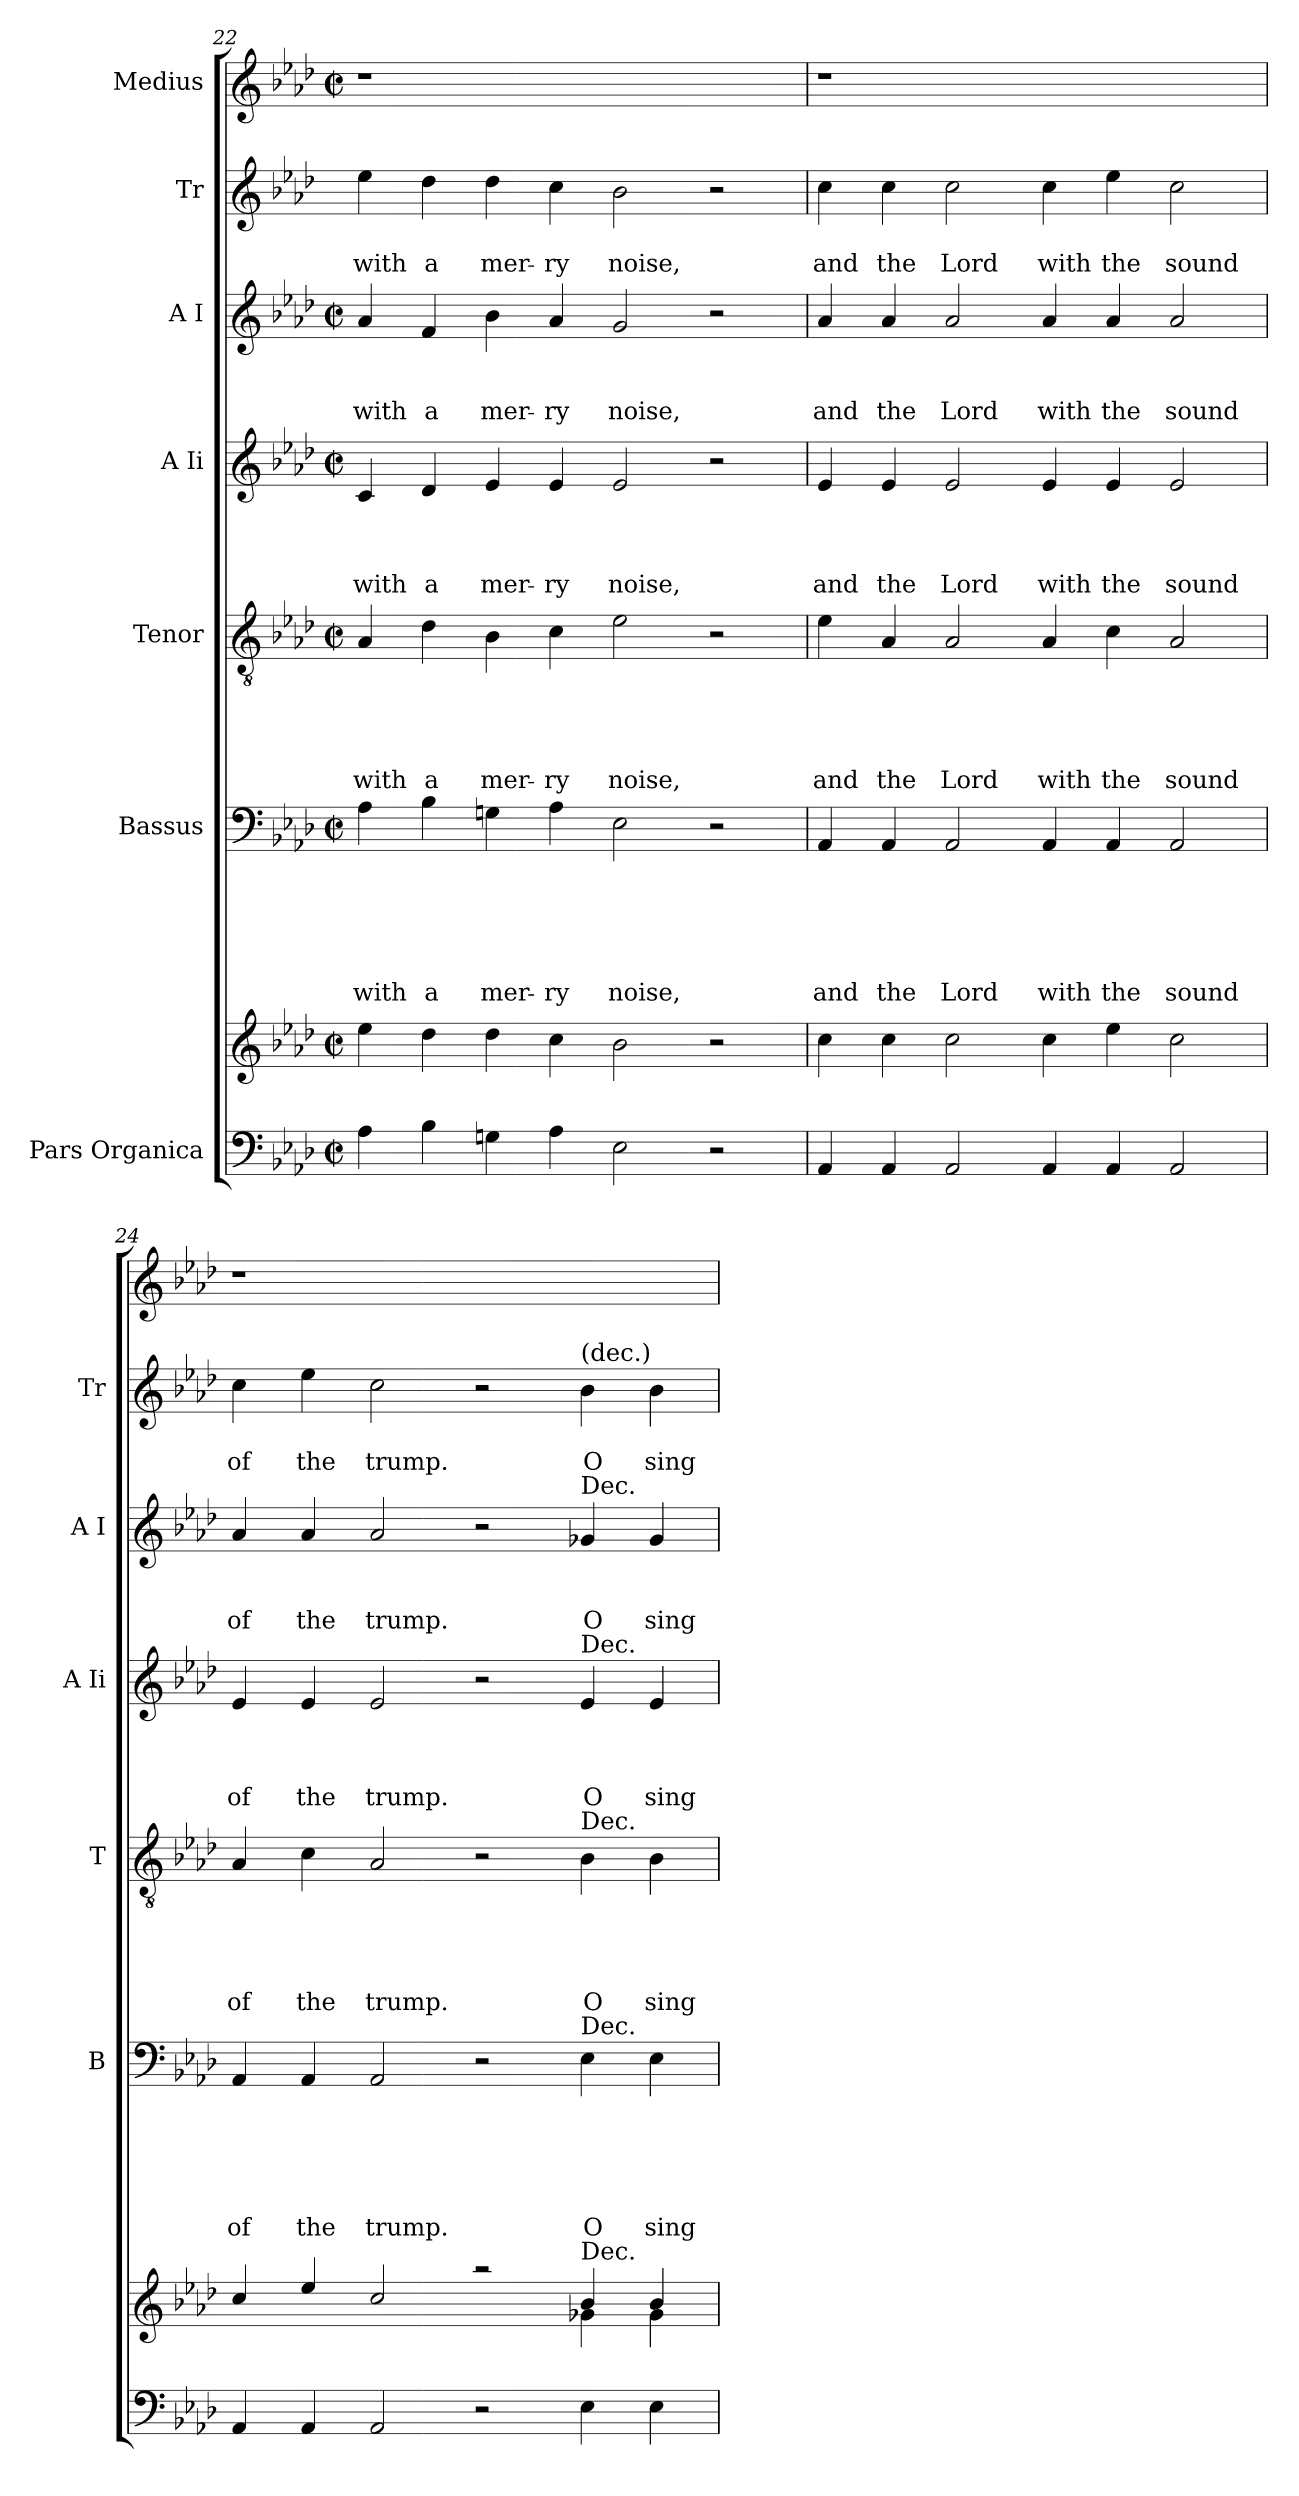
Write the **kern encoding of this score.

**kern	**kern	**kern	**text	**text	**text	**text	**text	**text	**kern	**text	**text	**text	**text	**text	**kern	**text	**text	**text	**text	**kern	**text	**text	**text	**kern	**text	**text	**kern
*part7	*part7	*part6	*part6	*part6	*part6	*part6	*part6	*part6	*part5	*part5	*part5	*part5	*part5	*part5	*part4	*part4	*part4	*part4	*part4	*part3	*part3	*part3	*part3	*part2	*part2	*part2	*part1
*staff8	*staff7	*staff6	*staff6	*staff6	*staff6	*staff6	*staff6	*staff6	*staff5	*staff5	*staff5	*staff5	*staff5	*staff5	*staff4	*staff4	*staff4	*staff4	*staff4	*staff3	*staff3	*staff3	*staff3	*staff2	*staff2	*staff2	*staff1
*I"Pars Organica	*	*I"Bassus	*	*	*	*	*	*	*I"Tenor	*	*	*	*	*	*I"A Ii	*	*	*	*	*I"A I	*	*	*	*I"Tr	*	*	*I"Medius
*	*	*I'B	*	*	*	*	*	*	*I'T	*	*	*	*	*	*I'A Ii	*	*	*	*	*I'A I	*	*	*	*I'Tr	*	*	*
*clefF4	*clefG2	*clefF4	*	*	*	*	*	*	*clefGv2	*	*	*	*	*	*clefG2	*	*	*	*	*clefG2	*	*	*	*clefG2	*	*	*clefG2
*k[b-e-a-d-]	*k[b-e-a-d-]	*k[b-e-a-d-]	*	*	*	*	*	*	*k[b-e-a-d-]	*	*	*	*	*	*k[b-e-a-d-]	*	*	*	*	*k[b-e-a-d-]	*	*	*	*k[b-e-a-d-]	*	*	*k[b-e-a-d-]
*A-:	*A-:	*A-:	*	*	*	*	*	*	*A-:	*	*	*	*	*	*A-:	*	*	*	*	*A-:	*	*	*	*A-:	*	*	*A-:
*M2/2	*M2/2	*M2/2	*	*	*	*	*	*	*M2/2	*	*	*	*	*	*M2/2	*	*	*	*	*M2/2	*	*	*	*	*	*	*M2/2
*met(c|)	*met(c|)	*met(c|)	*	*	*	*	*	*	*met(c|)	*	*	*	*	*	*met(c|)	*	*	*	*	*met(c|)	*	*	*	*	*	*	*met(c|)
=22	=22	=22	=22	=22	=22	=22	=22	=22	=22	=22	=22	=22	=22	=22	=22	=22	=22	=22	=22	=22	=22	=22	=22	=22	=22	=22	=22
!	!	!	!	!	!	!	!	!LO:LY:b	!	!	!	!	!	!LO:LY:b	!	!	!	!	!LO:LY:b	!	!	!	!LO:LY:b	!	!	!LO:LY:b	!
4A-\	4ee-\	4A-\	.	.	.	.	.	with	4A-/	.	.	.	.	with	4c/	.	.	.	with	4a-/	.	.	with	4ee-\	.	with	1r
!	!	!	!	!	!	!	!	!LO:LY:b	!	!	!	!	!	!LO:LY:b	!	!	!	!	!LO:LY:b	!	!	!	!LO:LY:b	!	!	!LO:LY:b	!
4B-\	4dd-\	4B-\	.	.	.	.	.	a	4d-\	.	.	.	.	a	4d-/	.	.	.	a	4f/	.	.	a	4dd-\	.	a	.
!	!	!	!	!	!	!	!	!LO:LY:b	!	!	!	!	!	!LO:LY:b	!	!	!	!	!LO:LY:b	!	!	!	!LO:LY:b	!	!	!LO:LY:b	!
4Gn\	4dd-\	4Gn\	.	.	.	.	.	mer-	4B-\	.	.	.	.	mer-	4e-/	.	.	.	mer-	4b-\	.	.	mer-	4dd-\	.	mer-	.
!	!	!	!	!	!	!	!	!LO:LY:b:rj	!	!	!	!	!	!LO:LY:b:rj	!	!	!	!	!LO:LY:b:rj	!	!	!	!LO:LY:b:rj	!	!	!LO:LY:b:rj	!
4A-\	4cc\	4A-\	.	.	.	.	.	-ry	4c\	.	.	.	.	-ry	4e-/	.	.	.	-ry	4a-/	.	.	-ry	4cc\	.	-ry	.
!	!	!	!	!	!	!	!	!LO:LY:b	!	!	!	!	!	!LO:LY:b	!	!	!	!	!LO:LY:b	!	!	!	!LO:LY:b	!	!	!LO:LY:b	!
2E-\	2b-\	2E-\	.	.	.	.	.	noise,	2e-\	.	.	.	.	noise,	2e-/	.	.	.	noise,	2g/	.	.	noise,	2b-\	.	noise,	1ryy
2r	2r	2r	.	.	.	.	.	.	2r	.	.	.	.	.	2r	.	.	.	.	2r	.	.	.	2r	.	.	.
=23	=23	=23	=23	=23	=23	=23	=23	=23	=23	=23	=23	=23	=23	=23	=23	=23	=23	=23	=23	=23	=23	=23	=23	=23	=23	=23	=23
!	!	!	!	!	!	!	!	!LO:LY:b	!	!	!	!	!	!LO:LY:b	!	!	!	!	!LO:LY:b	!	!	!	!LO:LY:b	!	!	!LO:LY:b	!
4AA-/	4cc\	4AA-/	.	.	.	.	.	and	4e-\	.	.	.	.	and	4e-/	.	.	.	and	4a-/	.	.	and	4cc\	.	and	1r
!	!	!	!	!	!	!	!	!LO:LY:b	!	!	!	!	!	!LO:LY:b	!	!	!	!	!LO:LY:b	!	!	!	!LO:LY:b	!	!	!LO:LY:b	!
4AA-/	4cc\	4AA-/	.	.	.	.	.	the	4A-/	.	.	.	.	the	4e-/	.	.	.	the	4a-/	.	.	the	4cc\	.	the	.
!	!	!	!	!	!	!	!	!LO:LY:b	!	!	!	!	!	!LO:LY:b	!	!	!	!	!LO:LY:b	!	!	!	!LO:LY:b	!	!	!LO:LY:b	!
2AA-/	2cc\	2AA-/	.	.	.	.	.	Lord	2A-/	.	.	.	.	Lord	2e-/	.	.	.	Lord	2a-/	.	.	Lord	2cc\	.	Lord	.
!	!	!	!	!	!	!	!	!LO:LY:b	!	!	!	!	!	!LO:LY:b	!	!	!	!	!LO:LY:b	!	!	!	!LO:LY:b	!	!	!LO:LY:b	!
4AA-/	4cc\	4AA-/	.	.	.	.	.	with	4A-/	.	.	.	.	with	4e-/	.	.	.	with	4a-/	.	.	with	4cc\	.	with	1ryy
!	!	!	!	!	!	!	!	!LO:LY:b	!	!	!	!	!	!LO:LY:b	!	!	!	!	!LO:LY:b	!	!	!	!LO:LY:b	!	!	!LO:LY:b	!
4AA-/	4ee-\	4AA-/	.	.	.	.	.	the	4c\	.	.	.	.	the	4e-/	.	.	.	the	4a-/	.	.	the	4ee-\	.	the	.
!	!	!	!	!	!	!	!	!LO:LY:b	!	!	!	!	!	!LO:LY:b	!	!	!	!	!LO:LY:b	!	!	!	!LO:LY:b	!	!	!LO:LY:b	!
2AA-/	2cc\	2AA-/	.	.	.	.	.	sound	2A-/	.	.	.	.	sound	2e-/	.	.	.	sound	2a-/	.	.	sound	2cc\	.	sound	.
!!LO:LB:g=z
=24	=24	=24	=24	=24	=24	=24	=24	=24	=24	=24	=24	=24	=24	=24	=24	=24	=24	=24	=24	=24	=24	=24	=24	=24	=24	=24	=24
*	*^	*	*	*	*	*	*	*	*	*	*	*	*	*	*	*	*	*	*	*	*	*	*	*	*	*	*
!	!	!	!	!	!	!	!	!	!LO:LY:b	!	!	!	!	!	!LO:LY:b	!	!	!	!	!LO:LY:b	!	!	!	!LO:LY:b	!	!	!LO:LY:b	!
4AA-/	4cc/	1.ryy	4AA-/	.	.	.	.	.	of	4A-/	.	.	.	.	of	4e-/	.	.	.	of	4a-/	.	.	of	4cc\	.	of	1r
!	!	!	!	!	!	!	!	!	!LO:LY:b	!	!	!	!	!	!LO:LY:b	!	!	!	!	!LO:LY:b	!	!	!	!LO:LY:b	!	!	!LO:LY:b	!
4AA-/	4ee-/	.	4AA-/	.	.	.	.	.	the	4c\	.	.	.	.	the	4e-/	.	.	.	the	4a-/	.	.	the	4ee-\	.	the	.
!	!	!	!	!	!	!	!	!	!LO:LY:b	!	!	!	!	!	!LO:LY:b	!	!	!	!	!LO:LY:b	!	!	!	!LO:LY:b	!	!	!LO:LY:b	!
2AA-/	2cc/	.	2AA-/	.	.	.	.	.	trump.	2A-/	.	.	.	.	trump.	2e-/	.	.	.	trump.	2a-/	.	.	trump.	2cc\	.	trump.	.
2r	2raa	.	2r	.	.	.	.	.	.	2r	.	.	.	.	.	2r	.	.	.	.	2r	.	.	.	2r	.	.	1ryy
!	!	!	!	!	!	!	!	!	!	!	!	!	!	!	!	!	!	!	!	!	!	!	!	!	!LO:TX:a:t=(dec.)	!	!	!
!	!	!	!	!	!	!	!	!	!	!	!	!	!	!	!	!	!	!	!	!	!LO:TX:a:t=Dec.	!	!	!	!	!	!	!
!	!	!	!	!	!	!	!	!	!	!	!	!	!	!	!	!LO:TX:a:t=Dec.	!	!	!	!	!	!	!	!	!	!	!	!
!	!	!	!	!	!	!	!	!	!	!LO:TX:a:t=Dec.	!	!	!	!	!	!	!	!	!	!	!	!	!	!	!	!	!	!
!	!	!	!LO:TX:a:t=Dec.	!	!	!	!	!	!	!	!	!	!	!	!	!	!	!	!	!	!	!	!	!	!	!	!	!
!	!LO:TX:a:t=Dec.	!	!	!	!	!	!	!	!	!	!	!	!	!	!	!	!	!	!	!	!	!	!	!	!	!	!	!
!	!	!	!	!	!	!	!	!	!LO:LY:b	!	!	!	!	!	!LO:LY:b	!	!	!	!	!LO:LY:b	!	!	!	!LO:LY:b	!	!	!LO:LY:b	!
4E-\	4b-/	4g-X\	4E-\	.	.	.	.	.	O	4B-\	.	.	.	.	O	4e-/	.	.	.	O	4g-X/	.	.	O	4b-\	.	O	.
!	!	!	!	!	!	!	!	!	!LO:LY:b	!	!	!	!	!	!LO:LY:b	!	!	!	!	!LO:LY:b	!	!	!	!LO:LY:b	!	!	!LO:LY:b	!
4E-\	4b-/	4g-\	4E-\	.	.	.	.	.	sing	4B-\	.	.	.	.	sing	4e-/	.	.	.	sing	4g-/	.	.	sing	4b-\	.	sing	.
*	*v	*v	*	*	*	*	*	*	*	*	*	*	*	*	*	*	*	*	*	*	*	*	*	*	*	*	*	*
=	=	=	=	=	=	=	=	=	=	=	=	=	=	=	=	=	=	=	=	=	=	=	=	=	=	=	=
*-	*-	*-	*-	*-	*-	*-	*-	*-	*-	*-	*-	*-	*-	*-	*-	*-	*-	*-	*-	*-	*-	*-	*-	*-	*-	*-	*-
